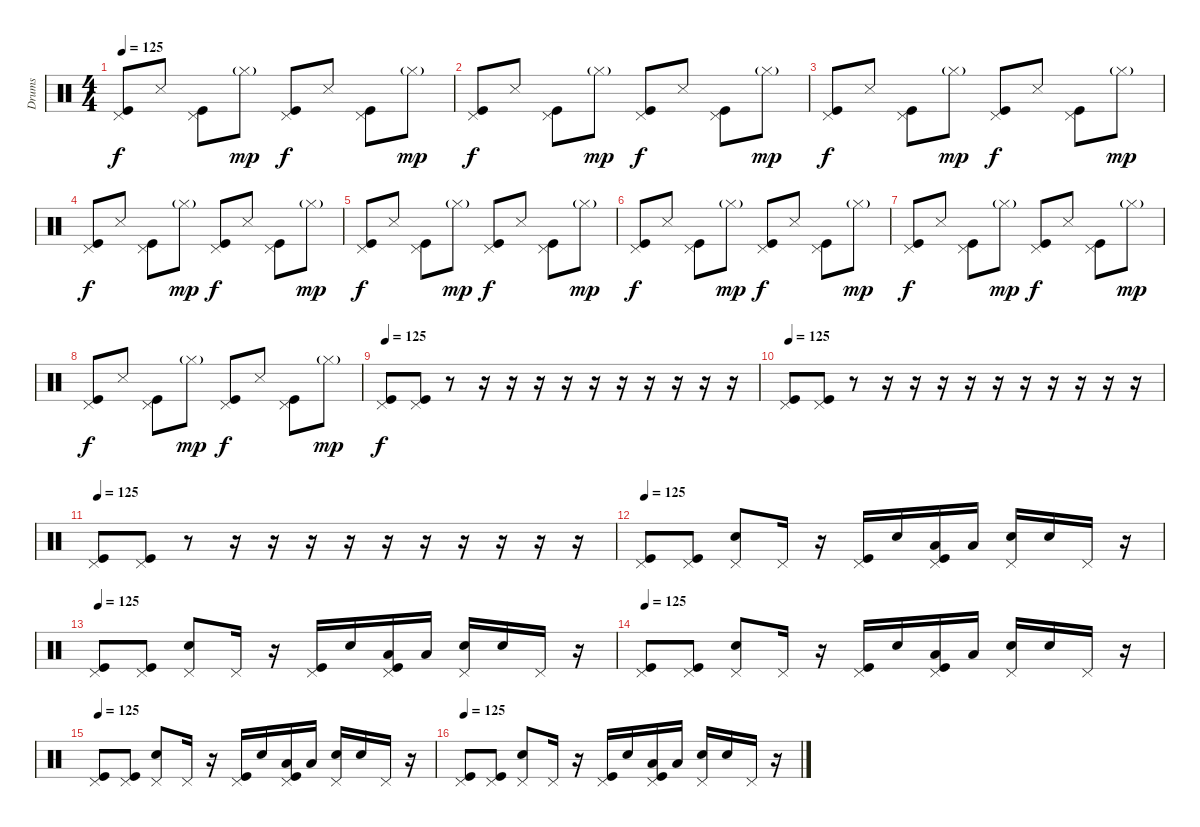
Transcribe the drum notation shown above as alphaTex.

\track ("Drums" "Drums") {instrument percussion}
\staff {score}
\articulation defaults
\ts (4 4)
\tempo 125
\clef neutral
\ks c
("Pedal Hi-Hat (hit)" "Kick (hit)").8{dy f volume 13} "Snare (side stick) 3".8 ("Pedal Hi-Hat (hit)" "Kick (hit)").8 "Hi-Hat (closed)"{g}.8{dy mp volume 9} ("Pedal Hi-Hat (hit)" "Kick (hit)").8{dy f volume 13} "Snare (side stick) 3".8 ("Pedal Hi-Hat (hit)" "Kick (hit)").8 "Hi-Hat (closed)"{g}.8{dy mp volume 9} |
("Pedal Hi-Hat (hit)" "Kick (hit)").8{dy f volume 13} "Snare (side stick) 3".8 ("Pedal Hi-Hat (hit)" "Kick (hit)").8 "Hi-Hat (closed)"{g}.8{dy mp volume 9} ("Pedal Hi-Hat (hit)" "Kick (hit)").8{dy f volume 13} "Snare (side stick) 3".8 ("Pedal Hi-Hat (hit)" "Kick (hit)").8 "Hi-Hat (closed)"{g}.8{dy mp volume 9} |
("Pedal Hi-Hat (hit)" "Kick (hit)").8{dy f volume 13} "Snare (side stick) 3".8 ("Pedal Hi-Hat (hit)" "Kick (hit)").8 "Hi-Hat (closed)"{g}.8{dy mp volume 9} ("Pedal Hi-Hat (hit)" "Kick (hit)").8{dy f volume 13} "Snare (side stick) 3".8 ("Pedal Hi-Hat (hit)" "Kick (hit)").8 "Hi-Hat (closed)"{g}.8{dy mp volume 9} |
("Pedal Hi-Hat (hit)" "Kick (hit)").8{dy f volume 13} "Snare (side stick) 3".8 ("Pedal Hi-Hat (hit)" "Kick (hit)").8 "Hi-Hat (closed)"{g}.8{dy mp volume 9} ("Pedal Hi-Hat (hit)" "Kick (hit)").8{dy f volume 13} "Snare (side stick) 3".8 ("Pedal Hi-Hat (hit)" "Kick (hit)").8 "Hi-Hat (closed)"{g}.8{dy mp volume 9} |
("Pedal Hi-Hat (hit)" "Kick (hit)").8{dy f volume 13} "Snare (side stick) 3".8 ("Pedal Hi-Hat (hit)" "Kick (hit)").8 "Hi-Hat (closed)"{g}.8{dy mp volume 9} ("Pedal Hi-Hat (hit)" "Kick (hit)").8{dy f volume 13} "Snare (side stick) 3".8 ("Pedal Hi-Hat (hit)" "Kick (hit)").8 "Hi-Hat (closed)"{g}.8{dy mp volume 9} |
("Pedal Hi-Hat (hit)" "Kick (hit)").8{dy f volume 13} "Snare (side stick) 3".8 ("Pedal Hi-Hat (hit)" "Kick (hit)").8 "Hi-Hat (closed)"{g}.8{dy mp volume 9} ("Pedal Hi-Hat (hit)" "Kick (hit)").8{dy f volume 13} "Snare (side stick) 3".8 ("Pedal Hi-Hat (hit)" "Kick (hit)").8 "Hi-Hat (closed)"{g}.8{dy mp volume 9} |
("Pedal Hi-Hat (hit)" "Kick (hit)").8{dy f volume 13} "Snare (side stick) 3".8 ("Pedal Hi-Hat (hit)" "Kick (hit)").8 "Hi-Hat (closed)"{g}.8{dy mp volume 9} ("Pedal Hi-Hat (hit)" "Kick (hit)").8{dy f volume 13} "Snare (side stick) 3".8 ("Pedal Hi-Hat (hit)" "Kick (hit)").8 "Hi-Hat (closed)"{g}.8{dy mp volume 9} |
("Pedal Hi-Hat (hit)" "Kick (hit)").8{dy f volume 13} "Snare (side stick) 3".8 ("Pedal Hi-Hat (hit)" "Kick (hit)").8 "Hi-Hat (closed)"{g}.8{dy mp volume 9} ("Pedal Hi-Hat (hit)" "Kick (hit)").8{dy f volume 13} "Snare (side stick) 3".8 ("Pedal Hi-Hat (hit)" "Kick (hit)").8 "Hi-Hat (closed)"{g}.8{dy mp volume 9} |
\tempo 125
("Pedal Hi-Hat (hit)" "Kick (hit)").8{dy f volume 16} ("Pedal Hi-Hat (hit)" "Kick (hit)").8 r.8 r.16 r.16 r.16 r.16 r.16 r.16 r.16 r.16 r.16 r.16 |
\tempo 125
("Pedal Hi-Hat (hit)" "Kick (hit)").8{volume 16} ("Pedal Hi-Hat (hit)" "Kick (hit)").8 r.8 r.16 r.16 r.16 r.16 r.16 r.16 r.16 r.16 r.16 r.16 |
\tempo 125
("Pedal Hi-Hat (hit)" "Kick (hit)").8{volume 16} ("Pedal Hi-Hat (hit)" "Kick (hit)").8 r.8 r.16 r.16 r.16 r.16 r.16 r.16 r.16 r.16 r.16 r.16 |
\tempo 125
("Pedal Hi-Hat (hit)" "Kick (hit)").8{volume 16} ("Pedal Hi-Hat (hit)" "Kick (hit)").8 ("Pedal Hi-Hat (hit)" "Snare (hit) 2").8 "Pedal Hi-Hat (hit)".16 r.16 ("Pedal Hi-Hat (hit)" "Kick (hit)").16 "Snare (hit) 2".16 ("Pedal Hi-Hat (hit)" "Low Tom (hit)" "Kick (hit)").16 "Low Tom (hit)".16 ("Pedal Hi-Hat (hit)" "Snare (hit) 2").16 "Snare (hit) 2".16 "Pedal Hi-Hat (hit)".16 r.16 |
\tempo 125
("Pedal Hi-Hat (hit)" "Kick (hit)").8{volume 16} ("Pedal Hi-Hat (hit)" "Kick (hit)").8 ("Pedal Hi-Hat (hit)" "Snare (hit) 2").8 "Pedal Hi-Hat (hit)".16 r.16 ("Pedal Hi-Hat (hit)" "Kick (hit)").16 "Snare (hit) 2".16 ("Pedal Hi-Hat (hit)" "Low Tom (hit)" "Kick (hit)").16 "Low Tom (hit)".16 ("Pedal Hi-Hat (hit)" "Snare (hit) 2").16 "Snare (hit) 2".16 "Pedal Hi-Hat (hit)".16 r.16 |
\tempo 125
("Pedal Hi-Hat (hit)" "Kick (hit)").8{volume 16} ("Pedal Hi-Hat (hit)" "Kick (hit)").8 ("Pedal Hi-Hat (hit)" "Snare (hit) 2").8 "Pedal Hi-Hat (hit)".16 r.16 ("Pedal Hi-Hat (hit)" "Kick (hit)").16 "Snare (hit) 2".16 ("Pedal Hi-Hat (hit)" "Low Tom (hit)" "Kick (hit)").16 "Low Tom (hit)".16 ("Pedal Hi-Hat (hit)" "Snare (hit) 2").16 "Snare (hit) 2".16 "Pedal Hi-Hat (hit)".16 r.16 |
\tempo 125
("Pedal Hi-Hat (hit)" "Kick (hit)").8{volume 16} ("Pedal Hi-Hat (hit)" "Kick (hit)").8 ("Pedal Hi-Hat (hit)" "Snare (hit) 2").8 "Pedal Hi-Hat (hit)".16 r.16 ("Pedal Hi-Hat (hit)" "Kick (hit)").16 "Snare (hit) 2".16 ("Pedal Hi-Hat (hit)" "Low Tom (hit)" "Kick (hit)").16 "Low Tom (hit)".16 ("Pedal Hi-Hat (hit)" "Snare (hit) 2").16 "Snare (hit) 2".16 "Pedal Hi-Hat (hit)".16 r.16 |
\tempo 125
("Pedal Hi-Hat (hit)" "Kick (hit)").8{volume 16} ("Pedal Hi-Hat (hit)" "Kick (hit)").8 ("Pedal Hi-Hat (hit)" "Snare (hit) 2").8 "Pedal Hi-Hat (hit)".16 r.16 ("Pedal Hi-Hat (hit)" "Kick (hit)").16 "Snare (hit) 2".16 ("Pedal Hi-Hat (hit)" "Low Tom (hit)" "Kick (hit)").16 "Low Tom (hit)".16 ("Pedal Hi-Hat (hit)" "Snare (hit) 2").16 "Snare (hit) 2".16 "Pedal Hi-Hat (hit)".16 r.16
